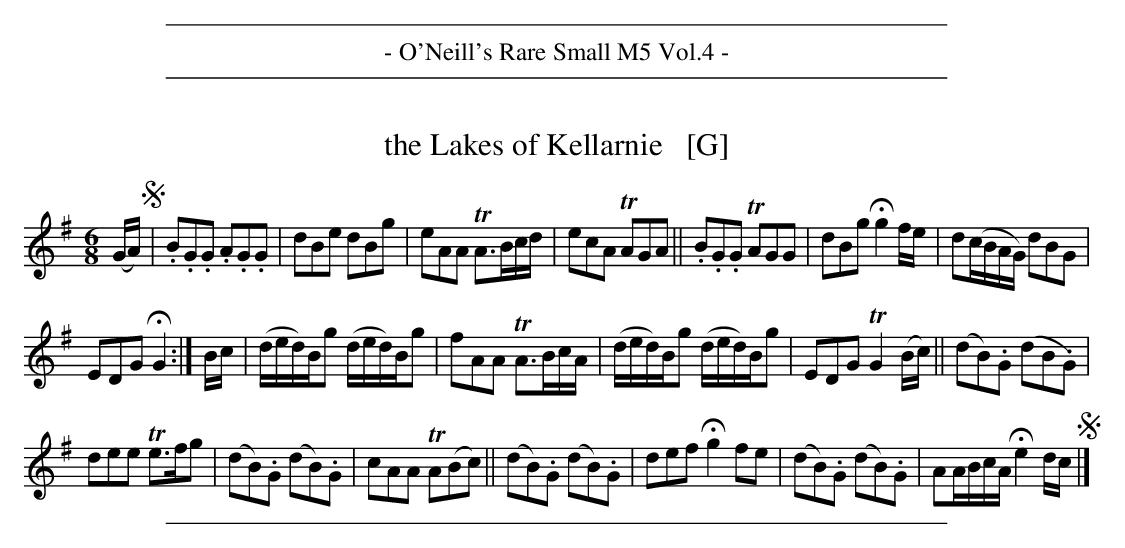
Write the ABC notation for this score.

X:1
T: the Lakes of Kellarnie   [G]
M: 6/8
L: 1/8
K: G
(G/A/) !segno!|\
.B.G.G .A.G.G | dBe dBg | eAA TA>Bc/d/ | ecA TAGA ||\
.B.G.G TAGG | dBg Hg2 f/e/ | d(c/B/A/G/) dBG |
EDG HG2 :| B/c/ |\
(d/e/d/)B/g (d/e/d/)B/g | fAA TA>Bc/A/ | (d/e/d/)B/g (d/e/d/)B/g | EDG TG2(B/c/) ||\
(dB).G (dB.G) |
dee Te>fg | (dB).G (dB).G | cAA TA(Bc) ||\
(dB).G (dB).G | defHg2fe | (dB).G (dB).G | AA/B/c/A/ He2 d/c/ !segno!|]
